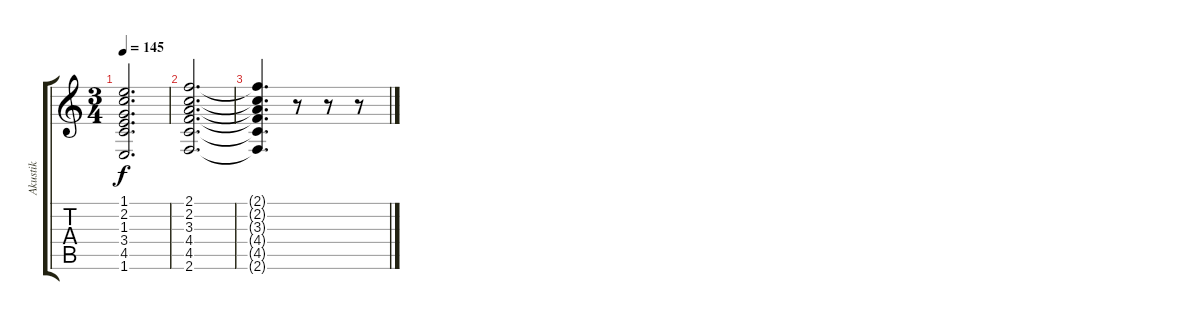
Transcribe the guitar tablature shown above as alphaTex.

\track ("Akustik" "Akustik") {instrument electricguitarclean}
\staff {score tabs}
\tuning (Eb4 Bb3 Gb3 Db3 Ab2 Eb2) {hide}
\ts (3 4)
\tempo 145
\clef g2
\ks c
(1.1{t} 2.2{t} 1.3{t} 3.4{t} 4.5{t} 1.6{t}).2{d dy f} |
(2.1 2.2 3.3 4.4 4.5 2.6).2{d} |
(2.1{t} 2.2{t} 3.3{t} 4.4{t} 4.5{t} 2.6{t}).4{d} r.8 r.8 r.8
